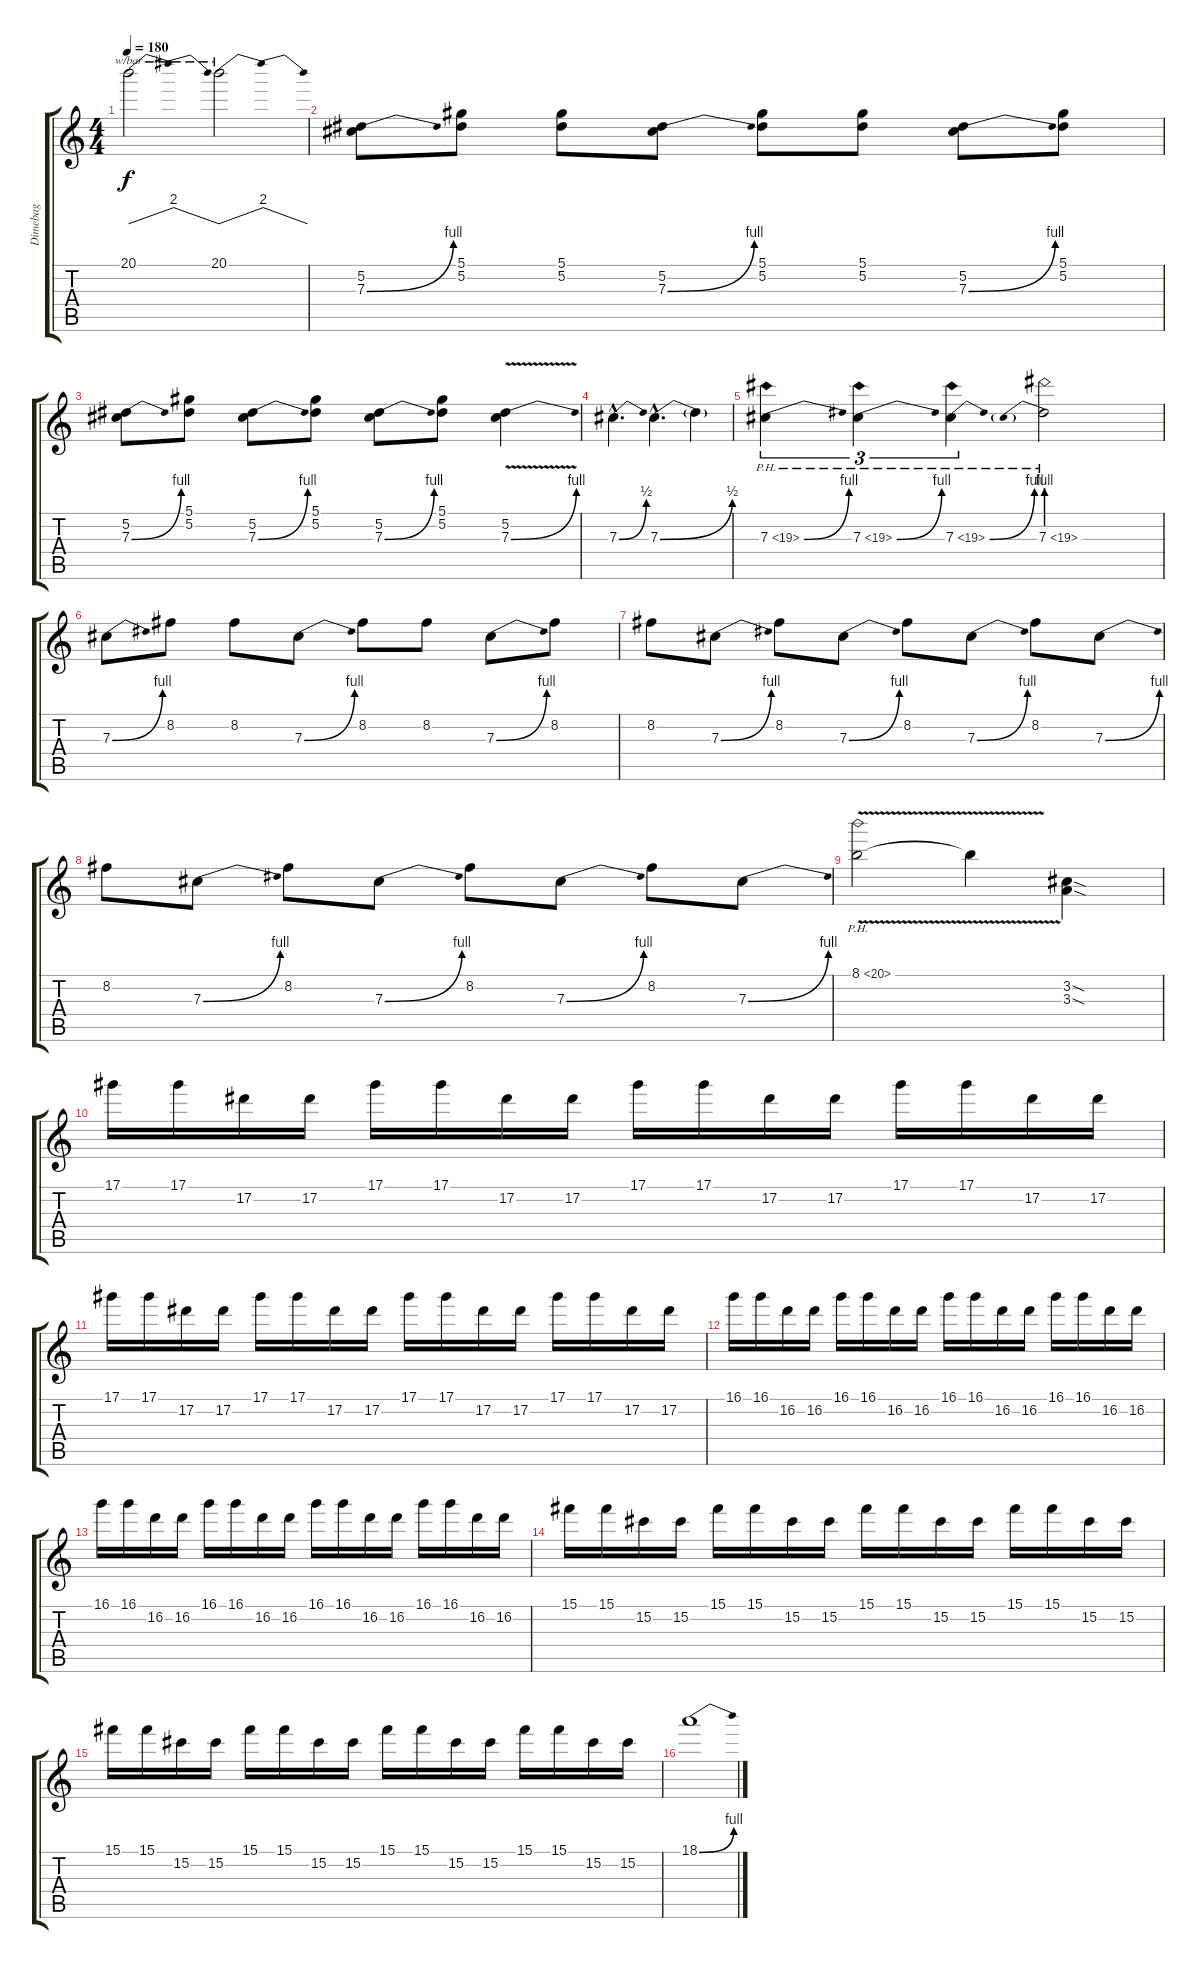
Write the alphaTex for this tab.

\track ("Dimebag" "Dimebag") {instrument distortionguitar}
\staff {score tabs}
\tuning (Eb4 Bb3 Gb3 Db3 Ab2 Eb2) {hide}
\ts (4 4)
\tempo 180
\clef g2
\ks c
20.1.2{tbe (dip default 0 0 30 8 40 8 60 0) dy f} 20.1.2{tbe (dip default 0 0 30 8 40 8 60 0)} |
(5.2 7.3{be (bend 0 0 60 4)}).8 (5.1 5.2).8 (5.1 5.2).8 (5.2 7.3{be (bend 0 0 60 4)}).8 (5.1 5.2).8 (5.1 5.2).8 (5.2 7.3{be (bend 0 0 60 4)}).8 (5.1 5.2).8 |
(5.2 7.3{be (bend 0 0 60 4)}).8 (5.1 5.2).8 (5.2 7.3{be (bend 0 0 60 4)}).8 (5.1 5.2).8 (5.2 7.3{be (bend 0 0 60 4)}).8 (5.1 5.2).8 (5.2{v} 7.3{be (bend 0 0 60 4)}).4 |
7.3{be (bend 0 0 60 2) hac}.4{d} 7.3{be (bend 0 0 60 2) hac}.4{d} 7.3{t}.4 |
7.3{be (bend 0 0 60 4) ph 12}.4{tu (3 2)} 7.3{be (bend 0 0 60 4) ph 12}.4{tu (3 2)} 7.3{be (bend 0 0 60 4) ph 12}.4{tu (3 2)} 7.3{be (prebend 0 4 60 4) ph 12}.2 |
7.3{be (bend 0 0 60 4)}.8 8.2.8 8.2.8 7.3{be (bend 0 0 60 4)}.8 8.2.8 8.2.8 7.3{be (bend 0 0 60 4)}.8 8.2.8 |
8.2.8 7.3{be (bend 0 0 60 4)}.8 8.2.8 7.3{be (bend 0 0 60 4)}.8 8.2.8 7.3{be (bend 0 0 60 4)}.8 8.2.8 7.3{be (bend 0 0 60 4)}.8 |
8.2.8 7.3{be (bend 0 0 60 4)}.8 8.2.8 7.3{be (bend 0 0 60 4)}.8 8.2.8 7.3{be (bend 0 0 60 4)}.8 8.2.8 7.3{be (bend 0 0 60 4)}.8 |
8.1{ph 12 v}.2 8.1{t}.4 (3.2{sod} 3.3{sod}).4 |
17.1.16 17.1.16 17.2.16 17.2.16 17.1.16 17.1.16 17.2.16 17.2.16 17.1.16 17.1.16 17.2.16 17.2.16 17.1.16 17.1.16 17.2.16 17.2.16 |
17.1.16 17.1.16 17.2.16 17.2.16 17.1.16 17.1.16 17.2.16 17.2.16 17.1.16 17.1.16 17.2.16 17.2.16 17.1.16 17.1.16 17.2.16 17.2.16 |
16.1.16 16.1.16 16.2.16 16.2.16 16.1.16 16.1.16 16.2.16 16.2.16 16.1.16 16.1.16 16.2.16 16.2.16 16.1.16 16.1.16 16.2.16 16.2.16 |
16.1.16 16.1.16 16.2.16 16.2.16 16.1.16 16.1.16 16.2.16 16.2.16 16.1.16 16.1.16 16.2.16 16.2.16 16.1.16 16.1.16 16.2.16 16.2.16 |
15.1.16 15.1.16 15.2.16 15.2.16 15.1.16 15.1.16 15.2.16 15.2.16 15.1.16 15.1.16 15.2.16 15.2.16 15.1.16 15.1.16 15.2.16 15.2.16 |
15.1.16 15.1.16 15.2.16 15.2.16 15.1.16 15.1.16 15.2.16 15.2.16 15.1.16 15.1.16 15.2.16 15.2.16 15.1.16 15.1.16 15.2.16 15.2.16 |
18.1{be (bend 0 0 60 4)}.1
